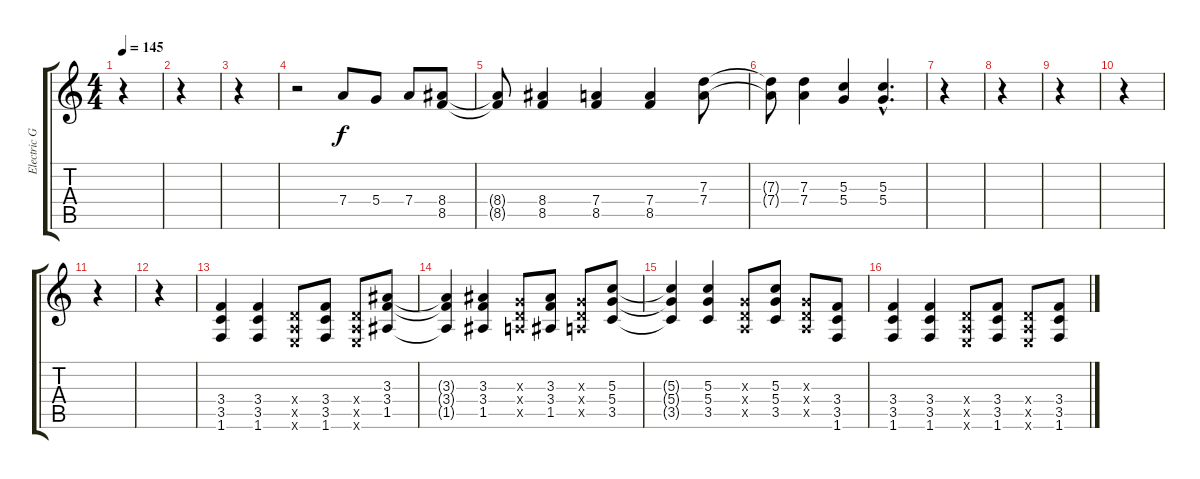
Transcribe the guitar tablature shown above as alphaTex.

\track ("Electric Guitar" "Electric G") {instrument distortionguitar}
\staff {score tabs}
\tuning (E4 B3 G3 D3 A2 E2) {hide}
\ts (4 4)
\tempo 145
\clef g2
\ks c
r.4{dy f} |
r.4 |
r.4 |
r.2 7.4.8 5.4.8 7.4.8 (8.4 8.5).8 |
(8.4{t} 8.5{t}).8 (8.4 8.5).4 (7.4 8.5).4 (7.4 8.5).4 (7.3 7.4).8 |
(7.3{t} 7.4{t}).8 (7.3 7.4).4 (5.3 5.4).4 (5.3{hac} 5.4{hac}).4{d} |
r.4 |
r.4 |
r.4 |
r.4 |
r.4 |
r.4 |
(3.4 3.5 1.6).4{volume 13 balance 4} (3.4 3.5 1.6).4 (0.4{x} 0.5{x} 0.6{x}).8 (3.4 3.5 1.6).8 (0.4{x} 0.5{x} 0.6{x}).8 (3.3 3.4 1.5).8 |
(3.3{t} 3.4{t} 1.5{t}).4{volume 13 balance 4} (3.3 3.4 1.5).4 (0.3{x} 0.4{x} 0.5{x}).8 (3.3 3.4 1.5).8 (0.3{x} 0.4{x} 0.5{x}).8 (5.3 5.4 3.5).8 |
(5.3{t} 5.4{t} 3.5{t}).4{volume 13 balance 4} (5.3 5.4 3.5).4 (0.3{x} 0.4{x} 0.5{x}).8 (5.3 5.4 3.5).8 (0.3{x} 0.4{x} 0.5{x}).8 (3.4 3.5 1.6).8 |
(3.4 3.5 1.6).4{volume 13 balance 4} (3.4 3.5 1.6).4 (0.4{x} 0.5{x} 0.6{x}).8 (3.4 3.5 1.6).8 (0.4{x} 0.5{x} 0.6{x}).8 (3.4 3.5 1.6).8
